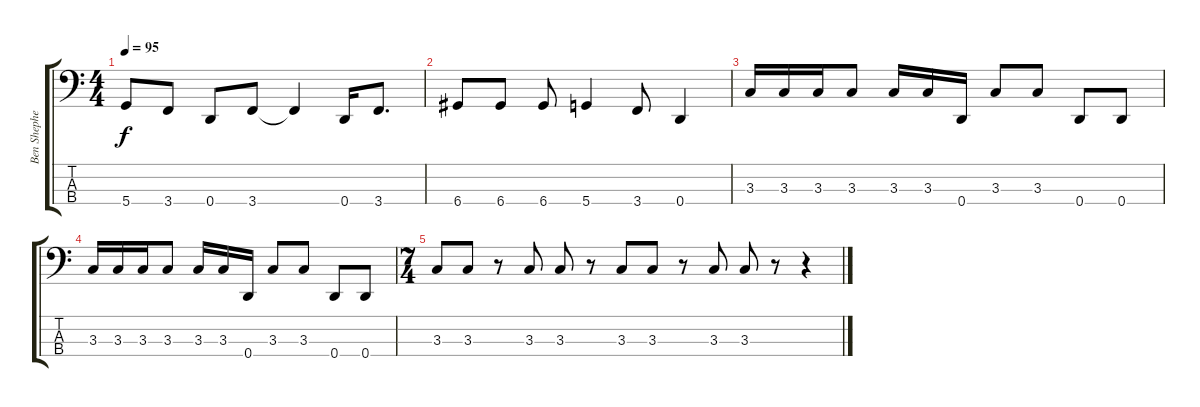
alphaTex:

\track ("Ben Shepherd  - Rhythm Bass" "Ben Shephe") {instrument electricbassfinger}
\staff {score tabs}
\tuning (G2 D2 A1 D1) {hide}
\ts (4 4)
\tempo 95
\clef f4
\ks c
5.4.8{dy f} 3.4.8 0.4.8 3.4.8 3.4{t}.4 0.4.16 3.4.8{d} |
6.4.8 6.4.8 6.4.8 5.4.4 3.4.8 0.4.4 |
3.3.16 3.3.16 3.3.16 3.3.8 3.3.16 3.3.16 0.4.16 3.3.8 3.3.8 0.4.8 0.4.8 |
3.3.16 3.3.16 3.3.16 3.3.8 3.3.16 3.3.16 0.4.16 3.3.8 3.3.8 0.4.8 0.4.8 |
\ts (7 4)
3.3.8 3.3.8 r.8 3.3.8 3.3.8 r.8 3.3.8 3.3.8 r.8 3.3.8 3.3.8 r.8 r.4
